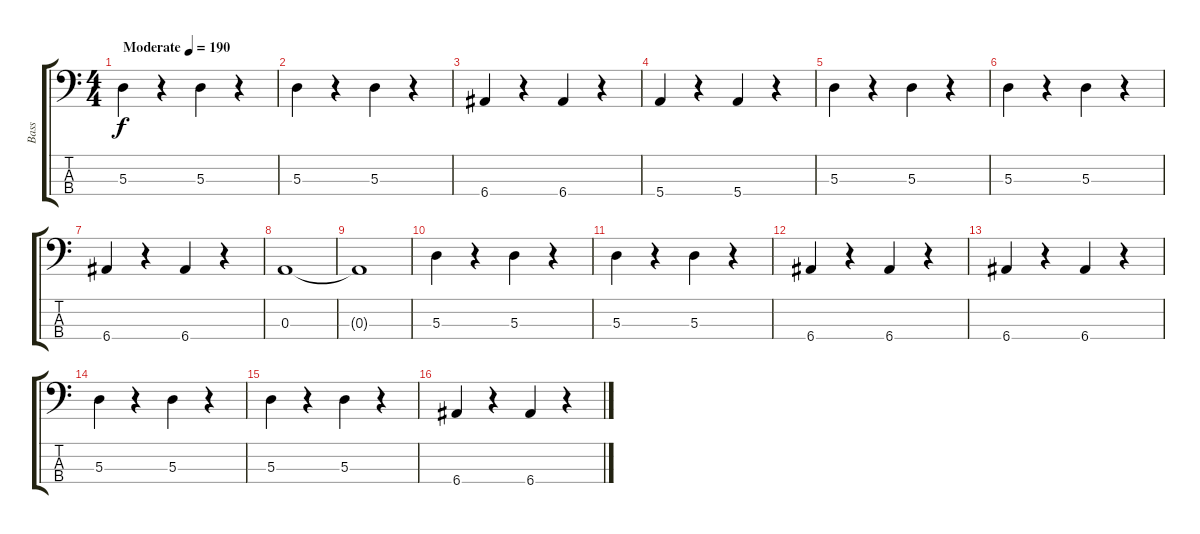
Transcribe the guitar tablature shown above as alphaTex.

\track ("Bass" "Bass") {instrument slapbass1}
\staff {score tabs}
\tuning (G2 D2 A1 E1) {hide}
\ts (4 4)
\tempo (190 "Moderate")
\clef f4
\ks c
5.3.4{dy f instrument slapbass1} r.4 5.3.4 r.4 |
5.3.4 r.4 5.3.4 r.4 |
6.4.4 r.4 6.4.4 r.4 |
5.4.4 r.4 5.4.4 r.4 |
5.3.4 r.4 5.3.4 r.4 |
5.3.4 r.4 5.3.4 r.4 |
6.4.4 r.4 6.4.4 r.4 |
0.3.1 |
0.3{t}.1 |
5.3.4 r.4 5.3.4 r.4 |
5.3.4 r.4 5.3.4 r.4 |
6.4.4 r.4 6.4.4 r.4 |
6.4.4 r.4 6.4.4 r.4 |
5.3.4 r.4 5.3.4 r.4 |
5.3.4 r.4 5.3.4 r.4 |
6.4.4 r.4 6.4.4 r.4
